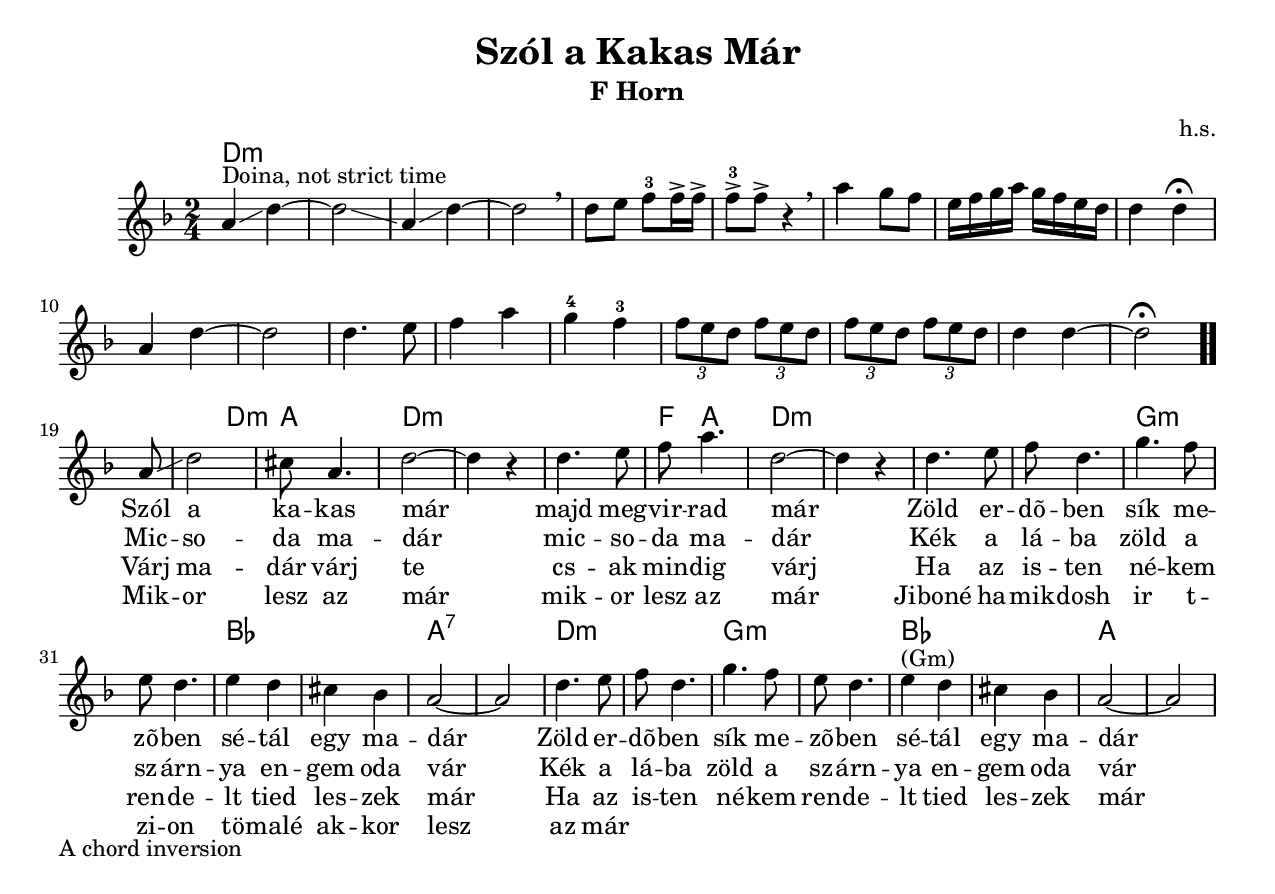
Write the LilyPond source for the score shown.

\version "2.18.0"
\include "english.ly"
\pointAndClickOff

\paper{
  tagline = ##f
  print-all-headers = ##t
  #(set-paper-size "letter")
}
date = #(strftime "%d-%m-%Y" (localtime (current-time)))

%\markup{ \italic{ " Updated " \date  }  }


%#################################### Melody ########################
melody = \relative c'' {
  \clef treble
  \key d \minor
  \time 2/4

  %\partial 16*3 a16 d f   %lead in notes
  a4 ^\markup{Doina, not strict time} \glissando d4~
  d2
  \glissando a4 \glissando d~
  d2| \breathe

  d8 e f-3 f16-> f->|
  f8-3-> f-> r4 \breathe

  a4 g8 f|
  e16 f g a g f e d
  d4 d \fermata
  a4 d~
  d2

  d4. e8|
  f4 a
  g4-4 f-3
  \tuplet 3/2{f8 e d} \tuplet 3/2{f8 e d}
  \tuplet 3/2{f8 e d} \tuplet 3/2{f8 e d}
  d4 d ~
  d2\fermata |
  \bar ".."

  \break
  %{
<<{
     \partial 8 a8
  \glissando d2
  cis8 a4.|
  d2~
  d4 r

  d4. e8|
  f8 a4. \partial 8 a8
  \glissando
  d,2~
  d4 r|

  d4. e8|
  f8  d4.
  g4. f8
  e8 d4.

  e4 d
  cis4 bes
  a2~
  a2

  d4. e8|
  f8  d4.
  g4. f8
  e8 d4.

  e4 ^\markup{(Gm)} d
  cis4 bes
  a2~
  a2
}
\\{
  \partial 8 f8~
  f2
  e2
  d2
  r2
  f2
  c2
  d2
}>>
  %}
  \partial 8 a8
  \glissando d2
  cs8 a4.|
  d2~
  d4 r

  d4. e8|
  f8 a4.
  d,2~
  d4 r|

  d4. e8|
  f8  d4.
  g4. f8
  e8 d4.

  e4 d
  cs4 bf
  a2~
  a2

  d4. e8|
  f8  d4.
  g4. f8
  e8 d4.

  e4 ^\markup{(Gm)} d
  cs4 bf
  a2~
  a2


}
%################################# Lyrics #####################
\addlyrics{
  \repeat unfold 46 \skip1
  Szól a ka -- kas már
  majd meg -- vir -- rad már
  Zöld er -- dõ -- ben sík me -- zõ -- ben
  sé -- tál egy ma -- dár
  Zöld er -- dõ -- ben sík me -- zõ -- ben
  sé -- tál egy ma -- dár
}

\addlyrics {
  \repeat unfold 46 \skip1
  Mic -- so -- da ma -- dár
  mic -- so -- da ma -- dár
  Kék a lá -- ba zöld a sz -- árn -- ya
  en -- gem oda vár
  Kék a lá -- ba zöld a sz -- árn -- ya
  en -- gem oda vár
}

\addlyrics {
  \repeat unfold 46 \skip1
  Várj ma -- dár várj
  te cs -- ak min -- dig várj
  Ha az is -- ten né -- kem ren -- de -- lt
  tied les -- zek már
  Ha az is -- ten né -- kem ren -- de -- lt
  tied les -- zek már
}

\addlyrics {
  \repeat unfold 46 \skip1
  Mik -- or lesz az már
  mik -- or lesz az már
  Jiboné ha -- mik -- dosh ir t -- zi -- on tö -- malé
  ak -- kor lesz az már

}
%################################# Chords #######################
harmonies = \chordmode {
  %diona
  d2*19:m
  %r2*18
  d8:m
  a2
  d4*6:m
  %r2 r4.
  f8
  a4.
  d2*4:m
  %r2*3
  g2*2:m
  %r2
  bf2*2
  %r2
  a2*2:7
  %r2
  d2*2:m
  %r2
  g2*2:m
  %r2
  bf2*2
  %r2
  a2


}

\score {
  <<
    \new ChordNames {
      \set chordChanges = ##f
      \harmonies
    }
    \new Staff
    \melody
  >>
  \header{
    title= "Szól a Kakas Már"
    subtitle=""
    composer= ""
    instrument = "F Horn"
    arranger= "h.s."
  }
  \layout{indent = 1.0\cm}
  \midi{
    \tempo 4 = 120
  }
}


\markup{ A chord inversion }
%{
szól a kakas már
majd megvirrad már
zöld erdõben sík mezõben
sétál egy madár

micsoda madár
micsoda madár
kék a lába zöld a szárnya
engem oda vár

várj madár várj
te csak mindig várj
ha az isten nékem rendelt
tied leszek már

mikor lesz az már
mikor lesz az már
jiboné hamikdosh ir tzion tömalé
akkor lesz az már
%}
